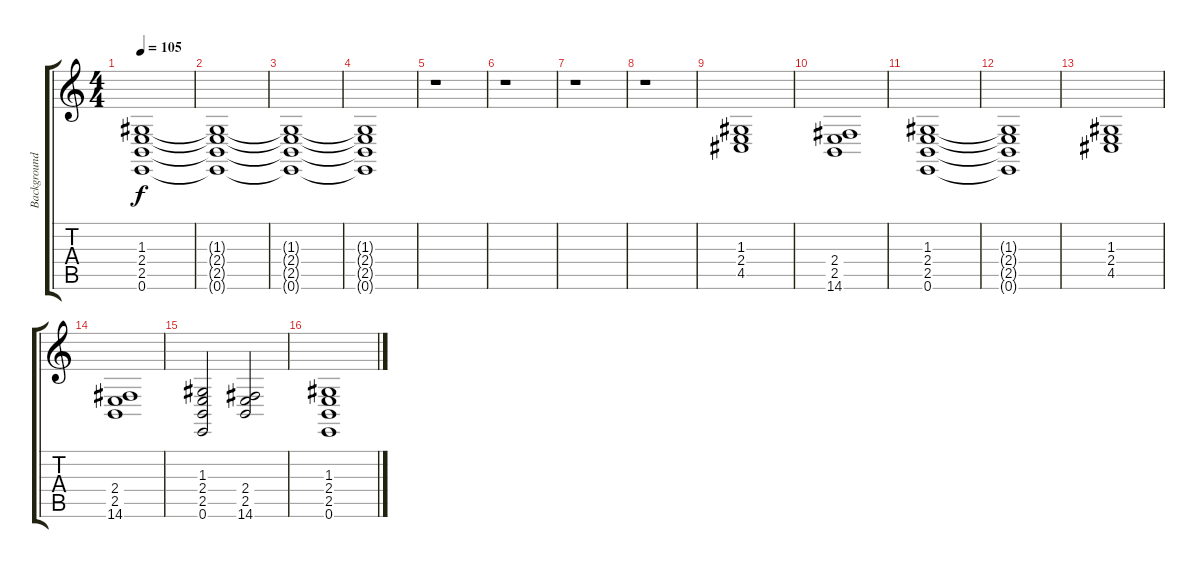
\track ("Background Organ" "Background") {instrument rockorgan}
\staff {score tabs}
\tuning (E4 B3 G3 D3 A2 E2) {hide}
\ts (4 4)
\tempo 105
\clef g2
\ks c
(1.3{t} 2.4{t} 2.5{t} 0.6{t}).1{dy f} |
(1.3{t} 2.4{t} 2.5{t} 0.6{t}).1 |
(1.3{t} 2.4{t} 2.5{t} 0.6{t}).1 |
(1.3{t} 2.4{t} 2.5{t} 0.6{t}).1 |
r.1 |
r.1 |
r.1 |
r.1 |
(1.3 2.4 4.5).1 |
(2.4 2.5 14.6).1 |
(1.3 2.4 2.5 0.6).1 |
(1.3{t} 2.4{t} 2.5{t} 0.6{t}).1 |
(1.3 2.4 4.5).1 |
(2.4 2.5 14.6).1 |
(1.3 2.4 2.5 0.6).2 (2.4 2.5 14.6).2 |
(1.3 2.4 2.5 0.6).1
